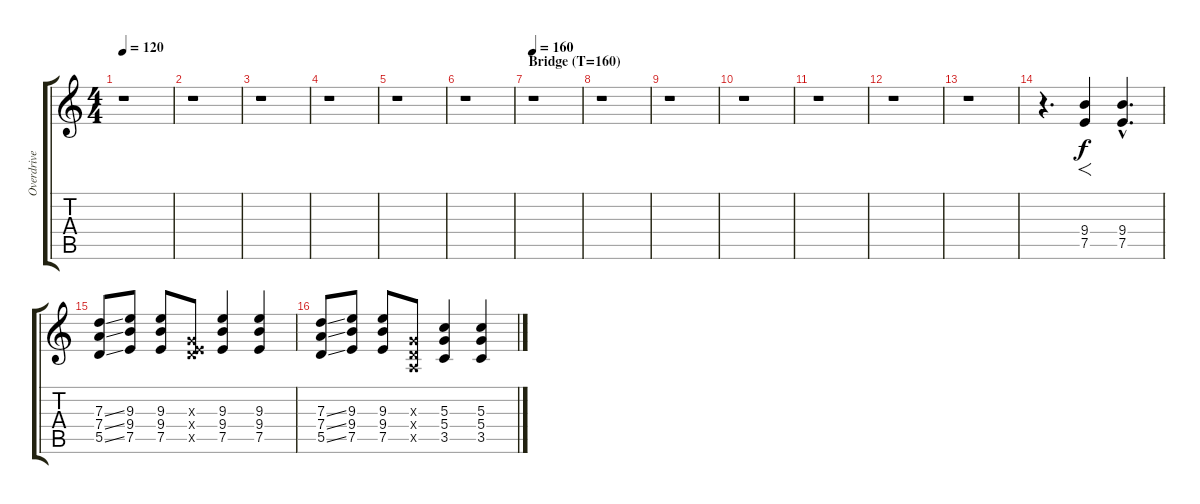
\track ("Overdrive" "Overdrive") {instrument overdrivenguitar}
\staff {score tabs}
\tuning (E4 B3 G3 D3 A2 E2) {hide}
\ts (4 4)
\tempo 120
\clef g2
\ks c
r.1{dy f} |
r.1 |
r.1 |
r.1 |
r.1 |
r.1 |
\section ("" "Bridge (T=160)")
\tempo 160
r.1 |
r.1 |
r.1 |
r.1 |
r.1 |
r.1 |
r.1 |
r.4{d} (9.4 7.5).4{f} (9.4{hac} 7.5{hac}).4{d} |
(7.3{ss} 7.4{ss} 5.5{ss}).8 (9.3 9.4 7.5).8 (9.3 9.4 7.5).8 (0.3{x} 0.4{x} 7.5{x}).8 (9.3 9.4 7.5).4 (9.3 9.4 7.5).4 |
(7.3{ss} 7.4{ss} 5.5{ss}).8 (9.3 9.4 7.5).8 (9.3 9.4 7.5).8 (0.3{x} 0.4{x} 0.5{x}).8 (5.3 5.4 3.5).4 (5.3 5.4 3.5).4
